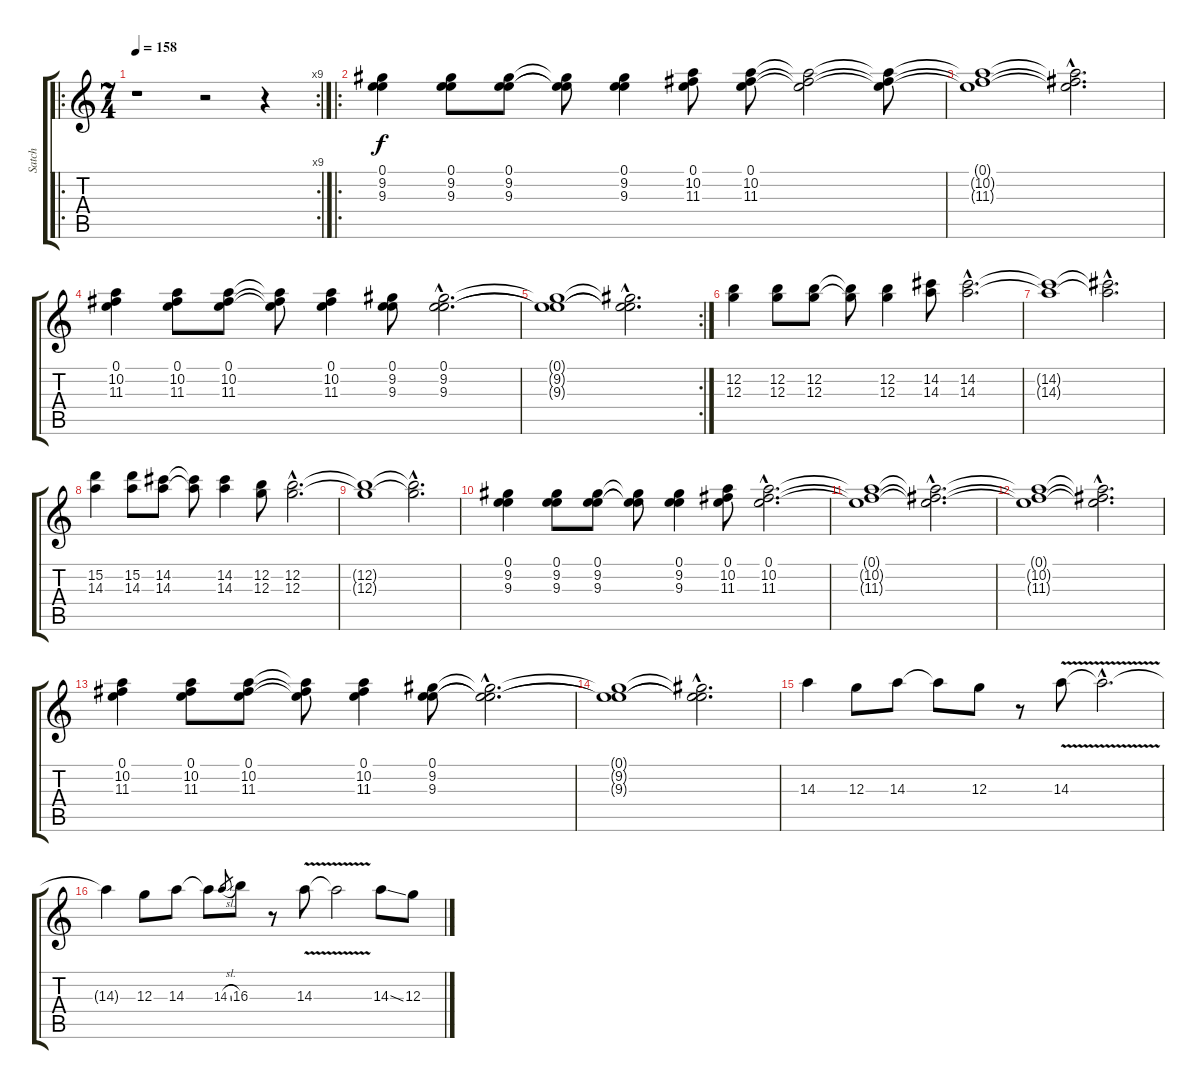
\track ("Satch" "Satch") {instrument distortionguitar}
\staff {score tabs}
\tuning (E4 B3 G3 D3 A2 E2) {hide}
\ro
\rc 9
\ts (7 4)
\tempo 158
\clef g2
\ks c
r.1{dy f instrument distortionguitar} r.2 r.4 |
\ro
(0.1 9.2 9.3).4 (0.1 9.2 9.3).8 (0.1 9.2 9.3).8 (0.1{t} 9.2{t} 9.3{t}).8 (0.1 9.2 9.3).4 (0.1 10.2 11.3).8 (0.1 10.2 11.3).8 (0.1{t} 10.2{t} 11.3{t}).2 (0.1{t} 10.2{t} 11.3{t}).8 |
(0.1{t} 10.2{t} 11.3{t}).1 (0.1{hac t} 10.2{hac t} 11.3{hac t}).2{d} |
(0.1 10.2 11.3).4 (0.1 10.2 11.3).8 (0.1 10.2 11.3).8 (0.1{t} 10.2{t} 11.3{t}).8 (0.1 10.2 11.3).4 (0.1 9.2 9.3).8 (0.1{hac} 9.2{hac} 9.3{hac}).2{d} |
\rc 2
(0.1{t} 9.2{t} 9.3{t}).1 (0.1{hac t} 9.2{hac t} 9.3{hac t}).2{d} |
(12.2 12.3).4 (12.2 12.3).8 (12.2 12.3).8 (12.2{t} 12.3{t}).8 (12.2 12.3).4 (14.2 14.3).8 (14.2{hac} 14.3{hac}).2{d} |
(14.2{t} 14.3{t}).1 (14.2{hac t} 14.3{hac t}).2{d} |
(15.2 14.3).4 (15.2 14.3).8 (14.2 14.3).8 (14.2{t} 14.3{t}).8 (14.2 14.3).4 (12.2 12.3).8 (12.2{hac} 12.3{hac}).2{d} |
(12.2{t} 12.3{t}).1 (12.2{hac t} 12.3{hac t}).2{d} |
(0.1 9.2 9.3).4 (0.1 9.2 9.3).8 (0.1 9.2 9.3).8 (0.1{t} 9.2{t} 9.3{t}).8 (0.1 9.2 9.3).4 (0.1 10.2 11.3).8 (0.1{hac} 10.2{hac} 11.3{hac}).2{d} |
(0.1{t} 10.2{t} 11.3{t}).1 (0.1{hac t} 10.2{hac t} 11.3{hac t}).2{d} |
(0.1{t} 10.2{t} 11.3{t}).1 (0.1{hac t} 10.2{hac t} 11.3{hac t}).2{d} |
(0.1 10.2 11.3).4 (0.1 10.2 11.3).8 (0.1 10.2 11.3).8 (0.1{t} 10.2{t} 11.3{t}).8 (0.1 10.2 11.3).4 (0.1 9.2 9.3).8 (0.1{hac t} 9.2{hac t} 9.3{hac t}).2{d} |
(0.1{t} 9.2{t} 9.3{t}).1 (0.1{hac t} 9.2{hac t} 9.3{hac t}).2{d} |
14.3.4 12.3.8 14.3.8 14.3{t}.8 12.3.8 r.8 14.3{v}.8 14.3{hac t}.2{d} |
14.3{t}.4 12.3.8 14.3.8 14.3{t}.8 14.3{sl}.8{gr} 16.3.8 r.8 14.3{v}.8 14.3{t}.2 14.3{ss}.8 12.3.8
